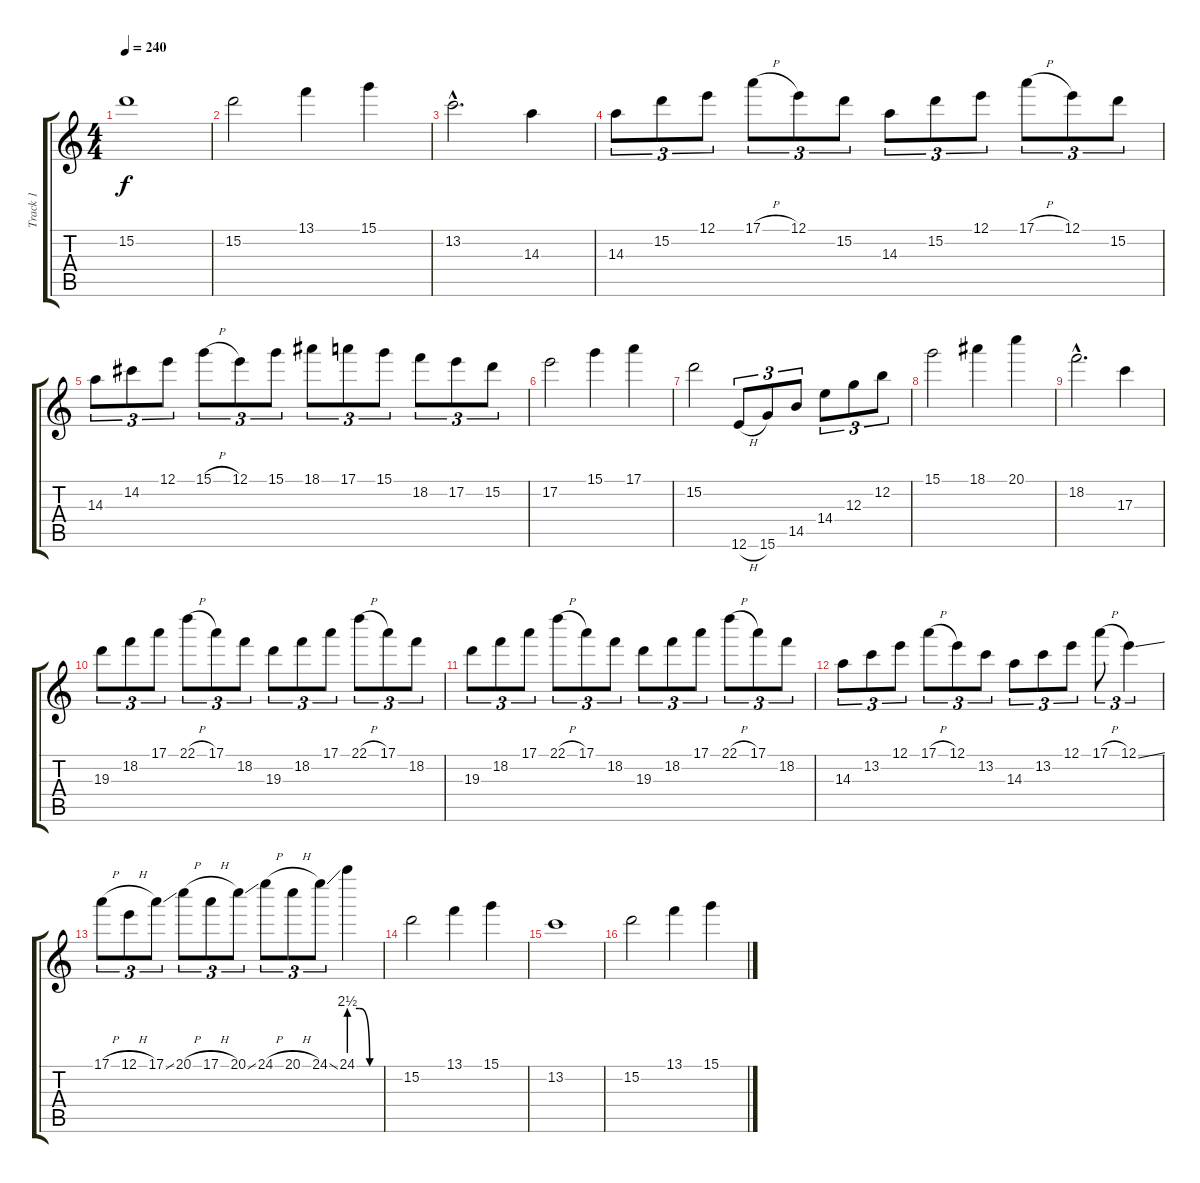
\track ("Track 1" "Track 1") {instrument distortionguitar}
\staff {score tabs}
\tuning (E4 B3 G3 D3 A2 E2) {hide}
\ts (4 4)
\tempo 240
\clef g2
\ks c
15.2.1{dy f} |
15.2.2 13.1.4 15.1.4 |
13.2{hac}.2{d} 14.3.4 |
14.3.8{tu (3 2)} 15.2.8{tu (3 2)} 12.1.8{tu (3 2)} 17.1{h}.8{tu (3 2)} 12.1.8{tu (3 2)} 15.2.8{tu (3 2)} 14.3.8{tu (3 2)} 15.2.8{tu (3 2)} 12.1.8{tu (3 2)} 17.1{h}.8{tu (3 2)} 12.1.8{tu (3 2)} 15.2.8{tu (3 2)} |
14.3.8{tu (3 2)} 14.2.8{tu (3 2)} 12.1.8{tu (3 2)} 15.1{h}.8{tu (3 2)} 12.1.8{tu (3 2)} 15.1.8{tu (3 2)} 18.1.8{tu (3 2)} 17.1.8{tu (3 2)} 15.1.8{tu (3 2)} 18.2.8{tu (3 2)} 17.2.8{tu (3 2)} 15.2.8{tu (3 2)} |
17.2.2 15.1.4 17.1.4 |
15.2.2 12.6{h}.8{tu (3 2)} 15.6.8{tu (3 2)} 14.5.8{tu (3 2)} 14.4.8{tu (3 2)} 12.3.8{tu (3 2)} 12.2.8{tu (3 2)} |
15.1.2 18.1.4 20.1.4 |
18.2{hac}.2{d} 17.3.4 |
19.3.8{tu (3 2)} 18.2.8{tu (3 2)} 17.1.8{tu (3 2)} 22.1{h}.8{tu (3 2)} 17.1.8{tu (3 2)} 18.2.8{tu (3 2)} 19.3.8{tu (3 2)} 18.2.8{tu (3 2)} 17.1.8{tu (3 2)} 22.1{h}.8{tu (3 2)} 17.1.8{tu (3 2)} 18.2.8{tu (3 2)} |
19.3.8{tu (3 2)} 18.2.8{tu (3 2)} 17.1.8{tu (3 2)} 22.1{h}.8{tu (3 2)} 17.1.8{tu (3 2)} 18.2.8{tu (3 2)} 19.3.8{tu (3 2)} 18.2.8{tu (3 2)} 17.1.8{tu (3 2)} 22.1{h}.8{tu (3 2)} 17.1.8{tu (3 2)} 18.2.8{tu (3 2)} |
14.3.8{tu (3 2)} 13.2.8{tu (3 2)} 12.1.8{tu (3 2)} 17.1{h}.8{tu (3 2)} 12.1.8{tu (3 2)} 13.2.8{tu (3 2)} 14.3.8{tu (3 2)} 13.2.8{tu (3 2)} 12.1.8{tu (3 2)} 17.1{h}.8{tu (3 2)} 12.1{ss}.4{tu (3 2)} |
17.1{h}.8{tu (3 2)} 12.1{h}.8{tu (3 2)} 17.1{ss}.8{tu (3 2)} 20.1{h}.8{tu (3 2)} 17.1{h}.8{tu (3 2)} 20.1{ss}.8{tu (3 2)} 24.1{h}.8{tu (3 2)} 20.1{h}.8{tu (3 2)} 24.1{ss}.8{tu (3 2)} 24.1{be (custom 0 10 20 10 40 0 60 0)}.4 |
15.2.2 13.1.4 15.1.4 |
13.2.1 |
15.2.2 13.1.4 15.1.4
